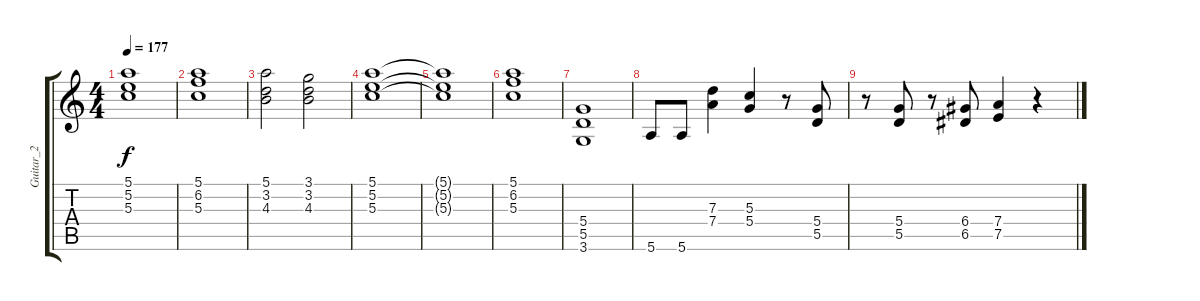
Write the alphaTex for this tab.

\track ("Guitar_2" "Guitar_2") {instrument distortionguitar}
\staff {score tabs}
\tuning (E4 B3 G3 D3 A2 E2) {hide}
\ts (4 4)
\tempo 177
\clef g2
\ks c
(5.1{t} 5.2{t} 5.3{t}).1{dy f} |
(5.1 6.2 5.3).1 |
(5.1 3.2 4.3).2 (3.1 3.2 4.3).2 |
(5.1 5.2 5.3).1 |
(5.1{t} 5.2{t} 5.3{t}).1 |
(5.1 6.2 5.3).1 |
(5.4 5.5 3.6).1 |
5.6.8 5.6.8 (7.3 7.4).4 (5.3 5.4).4 r.8 (5.4 5.5).8 |
r.8 (5.4 5.5).8 r.8 (6.4 6.5).8 (7.4 7.5).4 r.4
